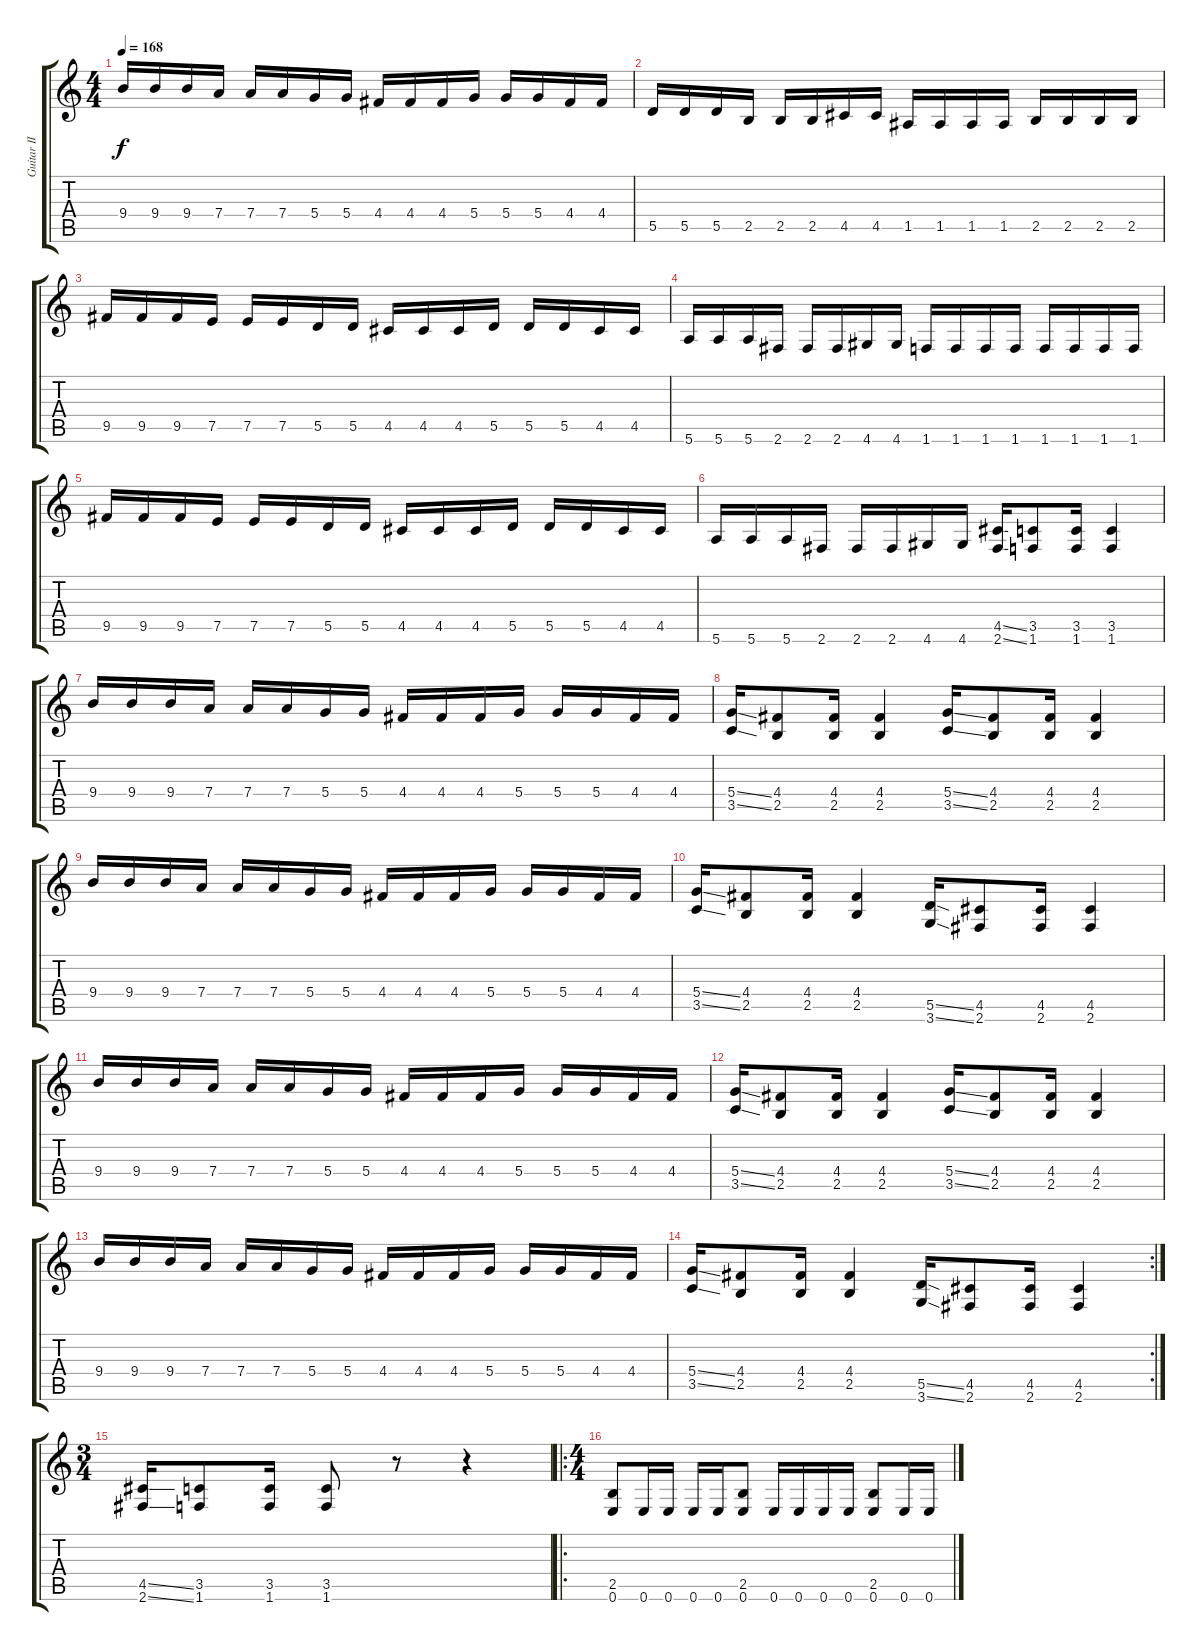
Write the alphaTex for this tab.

\track ("Guitar II" "Guitar II") {instrument distortionguitar}
\staff {score tabs}
\tuning (E4 B3 G3 D3 A2 E2) {hide}
\ts (4 4)
\tempo 168
\clef g2
\ks c
9.4.16{dy f} 9.4.16 9.4.16 7.4.16 7.4.16 7.4.16 5.4.16 5.4.16 4.4.16 4.4.16 4.4.16 5.4.16 5.4.16 5.4.16 4.4.16 4.4.16 |
5.5.16 5.5.16 5.5.16 2.5.16 2.5.16 2.5.16 4.5.16 4.5.16 1.5.16 1.5.16 1.5.16 1.5.16 2.5.16 2.5.16 2.5.16 2.5.16 |
9.5.16 9.5.16 9.5.16 7.5.16 7.5.16 7.5.16 5.5.16 5.5.16 4.5.16 4.5.16 4.5.16 5.5.16 5.5.16 5.5.16 4.5.16 4.5.16 |
5.6.16 5.6.16 5.6.16 2.6.16 2.6.16 2.6.16 4.6.16 4.6.16 1.6.16 1.6.16 1.6.16 1.6.16 1.6.16 1.6.16 1.6.16 1.6.16 |
9.5.16 9.5.16 9.5.16 7.5.16 7.5.16 7.5.16 5.5.16 5.5.16 4.5.16 4.5.16 4.5.16 5.5.16 5.5.16 5.5.16 4.5.16 4.5.16 |
5.6.16 5.6.16 5.6.16 2.6.16 2.6.16 2.6.16 4.6.16 4.6.16 (4.5{ss} 2.6{ss}).16 (3.5 1.6).8 (3.5 1.6).16 (3.5 1.6).4 |
9.4.16 9.4.16 9.4.16 7.4.16 7.4.16 7.4.16 5.4.16 5.4.16 4.4.16 4.4.16 4.4.16 5.4.16 5.4.16 5.4.16 4.4.16 4.4.16 |
(5.4{ss} 3.5{ss}).16 (4.4 2.5).8 (4.4 2.5).16 (4.4 2.5).4 (5.4{ss} 3.5{ss}).16 (4.4 2.5).8 (4.4 2.5).16 (4.4 2.5).4 |
9.4.16 9.4.16 9.4.16 7.4.16 7.4.16 7.4.16 5.4.16 5.4.16 4.4.16 4.4.16 4.4.16 5.4.16 5.4.16 5.4.16 4.4.16 4.4.16 |
(5.4{ss} 3.5{ss}).16 (4.4 2.5).8 (4.4 2.5).16 (4.4 2.5).4 (5.5{ss} 3.6{ss}).16 (4.5 2.6).8 (4.5 2.6).16 (4.5 2.6).4 |
9.4.16 9.4.16 9.4.16 7.4.16 7.4.16 7.4.16 5.4.16 5.4.16 4.4.16 4.4.16 4.4.16 5.4.16 5.4.16 5.4.16 4.4.16 4.4.16 |
(5.4{ss} 3.5{ss}).16 (4.4 2.5).8 (4.4 2.5).16 (4.4 2.5).4 (5.4{ss} 3.5{ss}).16 (4.4 2.5).8 (4.4 2.5).16 (4.4 2.5).4 |
9.4.16 9.4.16 9.4.16 7.4.16 7.4.16 7.4.16 5.4.16 5.4.16 4.4.16 4.4.16 4.4.16 5.4.16 5.4.16 5.4.16 4.4.16 4.4.16 |
\rc 2
(5.4{ss} 3.5{ss}).16 (4.4 2.5).8 (4.4 2.5).16 (4.4 2.5).4 (5.5{ss} 3.6{ss}).16 (4.5 2.6).8 (4.5 2.6).16 (4.5 2.6).4 |
\ts (3 4)
(4.5{ss} 2.6{ss}).16 (3.5 1.6).8 (3.5 1.6).16 (3.5 1.6).8 r.8 r.4 |
\ro
\ts (4 4)
(2.5 0.6).8 0.6.16 0.6.16 0.6.16 0.6.16 (2.5 0.6).8 0.6.16 0.6.16 0.6.16 0.6.16 (2.5 0.6).8 0.6.16 0.6.16
